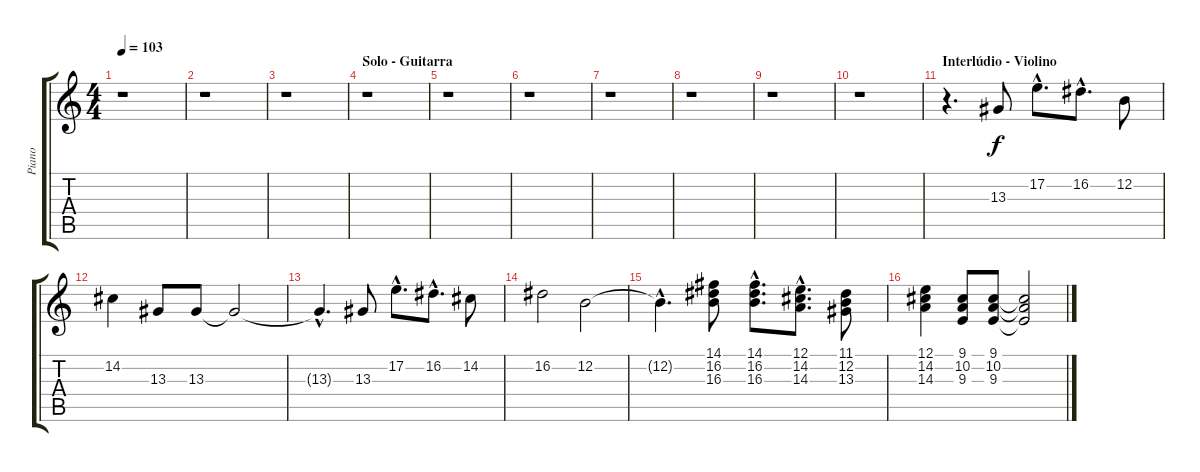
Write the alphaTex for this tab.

\track ("Piano" "Piano") {instrument acousticgrandpiano}
\staff {score tabs}
\tuning (E4 B3 G3 D3 A2 E2) {hide}
\ts (4 4)
\tempo 103
\clef g2
\ks c
r.1{dy f} |
r.1 |
r.1 |
\section ("" "Solo - Guitarra")
r.1 |
r.1 |
r.1 |
r.1 |
r.1 |
r.1 |
r.1 |
\section ("" "Interlúdio - Violino")
r.4{d} 13.3.8 17.2{hac}.8{d} 16.2{hac}.8{d} 12.2.8 |
14.2.4 13.3.8 13.3.8 13.3{t}.2 |
13.3{hac t}.4{d} 13.3.8 17.2{hac}.8{d} 16.2{hac}.8{d} 14.2.8 |
16.2.2 12.2.2 |
12.2{hac t}.4{d} (14.1 16.2 16.3).8 (14.1{hac} 16.2{hac} 16.3{hac}).8{d} (12.1{hac} 14.2{hac} 14.3{hac}).8{d} (11.1 12.2 13.3).8 |
(12.1 14.2 14.3).4 (9.1 10.2 9.3).8 (9.1 10.2 9.3).8 (9.1{t} 10.2{t} 9.3{t}).2
